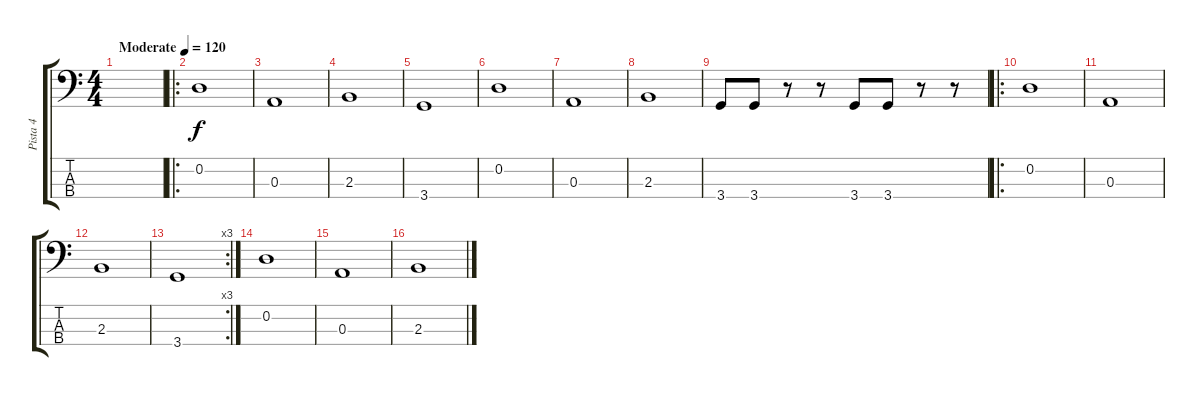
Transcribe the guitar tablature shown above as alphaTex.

\track ("Pista 4" "Pista 4") {instrument electricbassfinger}
\staff {score tabs}
\tuning (G2 D2 A1 E1) {hide}
\ts (4 4)
\tempo (120 "Moderate")
\clef f4
\ks c
|
\ro
0.2.1 |
0.3.1 |
2.3.1 |
3.4.1 |
0.2.1 |
0.3.1 |
2.3.1 |
3.4.8 3.4.8 r.8 r.8 3.4.8 3.4.8 r.8 r.8 |
\ro
0.2.1 |
0.3.1 |
2.3.1 |
\rc 3
3.4.1 |
0.2.1 |
0.3.1 |
2.3.1
